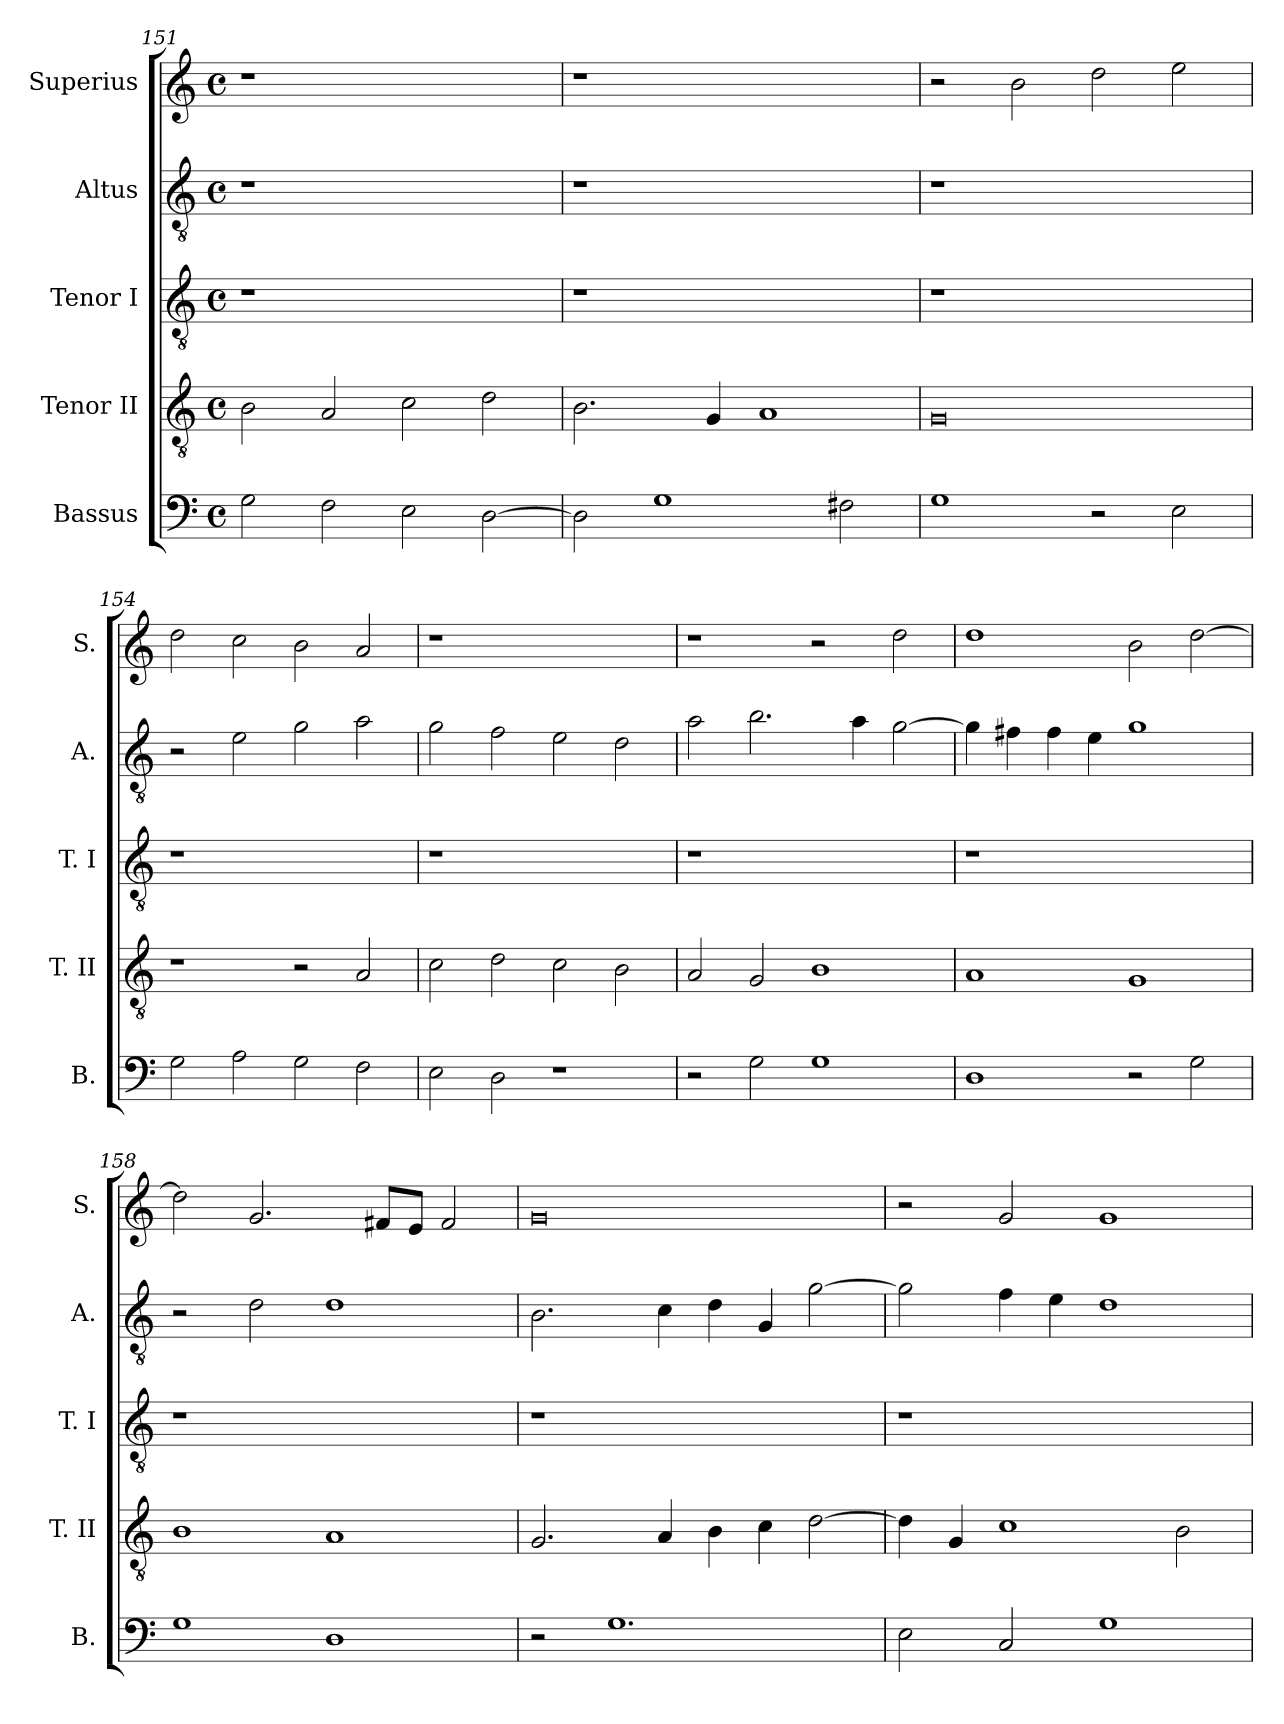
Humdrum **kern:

**kern	**kern	**kern	**kern	**kern
*part5	*part4	*part3	*part2	*part1
*staff5	*staff4	*staff3	*staff2	*staff1
*I"Bassus	*I"Tenor II	*I"Tenor I	*I"Altus	*I"Superius
*I'B.	*I'T. II	*I'T. I	*I'A.	*I'S.
*clefF4	*clefGv2	*clefGv2	*clefGv2	*clefG2
*	*ITrd7c12	*ITrd7c12	*ITrd7c12	*
*k[]	*k[]	*k[]	*k[]	*k[]
*C:	*C:	*C:	*C:	*C:
*M4/4	*M4/4	*M4/4	*M4/4	*M4/4
*met(c)	*met(c)	*met(c)	*met(c)	*met(c)
=151	=151	=151	=151	=151
!	!	!LO:N:vis=1	!LO:N:vis=1	!LO:N:vis=1
2Gi\	2BBi\	1r	1r	1r
2Fi\	2AAi/	.	.	.
2Ei\	2Ci\	1ryy	1ryy	1ryy
[>2Di\	2Di\	.	.	.
!!LO:PB:g=z
=152	=152	=152	=152	=152
!	!	!LO:N:vis=1	!LO:N:vis=1	!LO:N:vis=1
2Di\]	2.BBi\	1r	1r	1r
1Gi	.	.	.	.
.	4GGi/	.	.	.
.	1AAi	1ryy	1ryy	1ryy
2F#Xi\	.	.	.	.
=153	=153	=153	=153	=153
!	!	!LO:N:vis=1	!LO:N:vis=1	!
1Gi	0GGi	1r	1r	2r
.	.	.	.	2bi\
2r	.	1ryy	1ryy	2ddi\
2Ei\	.	.	.	2eei\
=154	=154	=154	=154	=154
!	!	!LO:N:vis=1	!	!
2Gi\	1r	1r	2r	2ddi\
2Ai\	.	.	2Ei\	2cci\
2Gi\	2r	1ryy	2Gi\	2bi\
2Fi\	2AAi/	.	2Ai\	2ai/
=155	=155	=155	=155	=155
!	!	!LO:N:vis=1	!	!LO:N:vis=1
2Ei\	2Ci\	1r	2Gi\	1r
2Di\	2Di\	.	2Fi\	.
1r	2Ci\	1ryy	2Ei\	1ryy
.	2BBi\	.	2Di\	.
=156	=156	=156	=156	=156
!	!	!LO:N:vis=1	!	!
2r	2AAi/	1r	2Ai\	1r
2Gi\	2GGi/	.	2.Bi\	.
1Gi	1BBi	1ryy	.	2r
.	.	.	4Ai\	.
.	.	.	[>2Gi\	2ddi\
!!LO:LB:g=z
=157	=157	=157	=157	=157
!	!	!LO:N:vis=1	!	!
1Di	1AAi	1r	4Gi\]	1ddi
.	.	.	4F#Xi\	.
.	.	.	4F#i\	.
.	.	.	4Ei\	.
2r	1GGi	1ryy	1Gi	2bi\
2Gi\	.	.	.	[>2ddi\
=158	=158	=158	=158	=158
!	!	!LO:N:vis=1	!	!
1Gi	1BBi	1r	2r	2ddi\]
.	.	.	2Di\	2.gi/
1Di	1AAi	1ryy	1Di	.
.	.	.	.	8f#Xi/L
.	.	.	.	8ei/J
.	.	.	.	2f#i/
=159	=159	=159	=159	=159
!	!	!LO:N:vis=1	!	!
2r	2.GGi/	1r	2.BBi\	0gi
1.Gi	.	.	.	.
.	4AAi/	.	4Ci\	.
.	4BBi\	1ryy	4Di\	.
.	4Ci\	.	4GGi/	.
.	[>2Di\	.	[>2Gi\	.
=160	=160	=160	=160	=160
!	!	!LO:N:vis=1	!	!
2Ei\	4Di\]	1r	2Gi\]	2r
.	4GGi/	.	.	.
2Ci/	1Ci	.	4Fi\	2gi/
.	.	.	4Ei\	.
1Gi	.	1ryy	1Di	1gi
.	2BBi\	.	.	.
=	=	=	=	=
*-	*-	*-	*-	*-
